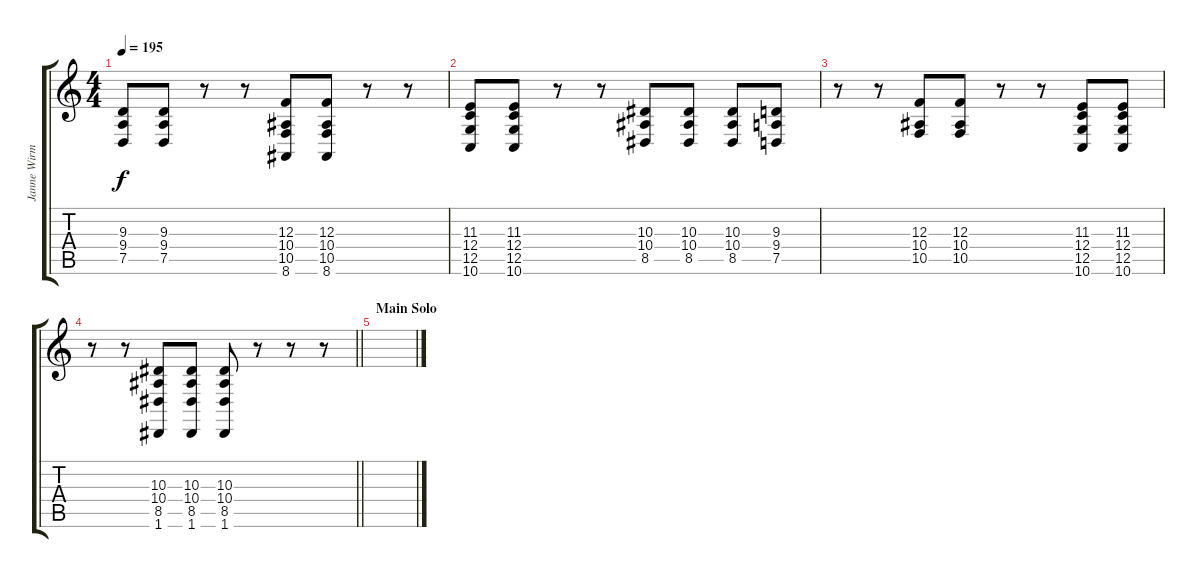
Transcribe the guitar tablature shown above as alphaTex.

\track ("Janne Wirman" "Janne Wirm") {instrument lead1square}
\staff {score tabs}
\tuning (D4 A3 F3 C3 G2 D2) {hide}
\ts (4 4)
\tempo 195
\clef g2
\ks c
(9.3 9.4 7.5).8{dy f instrument lead1square} (9.3 9.4 7.5).8 r.8 r.8 (12.3 10.4 10.5 8.6).8 (12.3 10.4 10.5 8.6).8 r.8 r.8 |
(11.3 12.4 12.5 10.6).8 (11.3 12.4 12.5 10.6).8 r.8 r.8 (10.3 10.4 8.5).8 (10.3 10.4 8.5).8 (10.3 10.4 8.5).8 (9.3 9.4 7.5).8 |
r.8 r.8 (12.3 10.4 10.5).8 (12.3 10.4 10.5).8 r.8 r.8 (11.3 12.4 12.5 10.6).8 (11.3 12.4 12.5 10.6).8 |
\barLineRight lightlight
r.8 r.8 (10.3 10.4 8.5 1.6).8 (10.3 10.4 8.5 1.6).8 (10.3 10.4 8.5 1.6).8 r.8 r.8 r.8 |
\section ("" "Main Solo")
